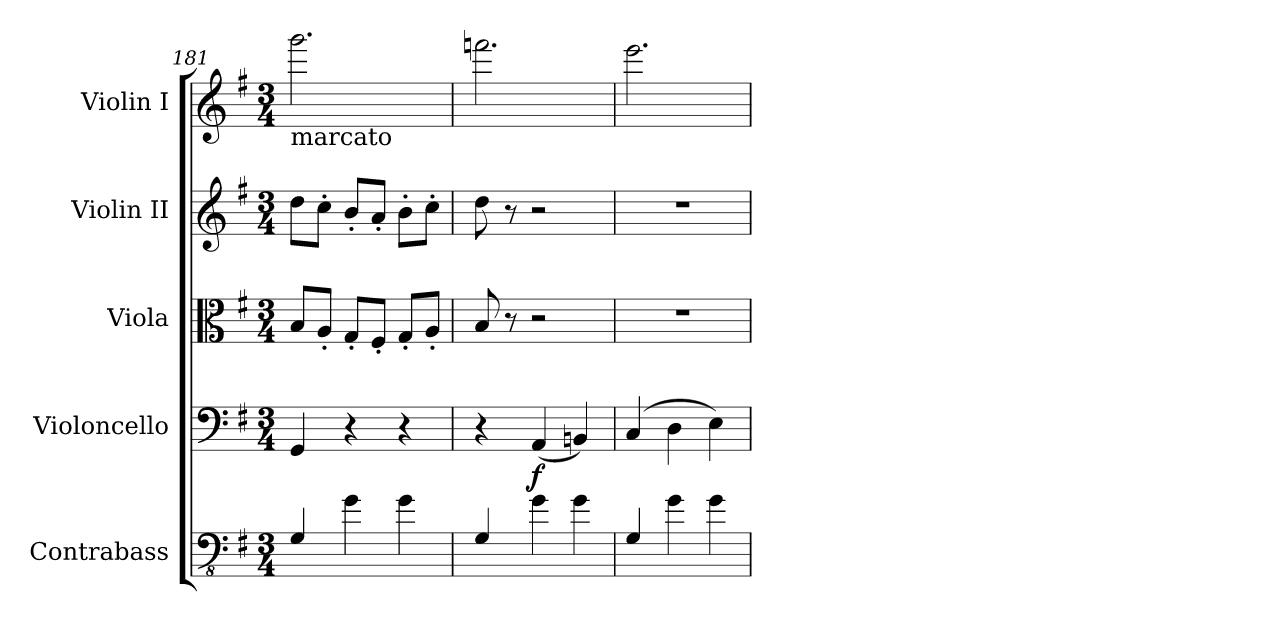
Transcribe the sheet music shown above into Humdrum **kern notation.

**kern	**kern	**dynam	**kern	**kern	**kern
*part5	*part4	*part4	*part3	*part2	*part1
*staff5	*staff4	*staff4	*staff3	*staff2	*staff1
*I"Contrabass	*I"Violoncello	*	*I"Viola	*I"Violin II	*I"Violin I
*I'Cb	*I'Vc	*	*I'Vla	*I'Vln	*I'Vln
*clefFv4	*clefF4	*	*clefC3	*clefG2	*clefG2
*ITrd7c12	*	*	*	*	*
*k[f#]	*k[f#]	*	*k[f#]	*k[f#]	*k[f#]
*M3/4	*M3/4	*	*M3/4	*M3/4	*M3/4
=181	=181	=181	=181	=181	=181
!	!	!	!	!	!LO:TX:b:t=marcato
4GGG/	4GG/	.	8B/L	8dd\L	2.ggg\
.	.	.	8A'/J	8cc'\J	.
4GG\	4r	.	8G'/L	8b'/L	.
.	.	.	8F#'/J	8a'/J	.
4GG\	4r	.	8G'/L	8b'\L	.
.	.	.	8A'/J	8cc'\J	.
=182	=182	=182	=182	=182	=182
4GGG/	4r	.	8B/	8dd\	2.fffn\
.	.	.	8r	8r	.
!	!	!LO:DY:b	!	!	!
4GG\	(4AA/	f	2r	2r	.
4GG\	4BBn/)	.	.	.	.
=183	=183	=183	=183	=183	=183
4GGG/	(4C/	.	2.r	2.r	2.eee\
4GG\	4D\	.	.	.	.
4GG\	4E\)	.	.	.	.
=	=	=	=	=	=
*-	*-	*-	*-	*-	*-
